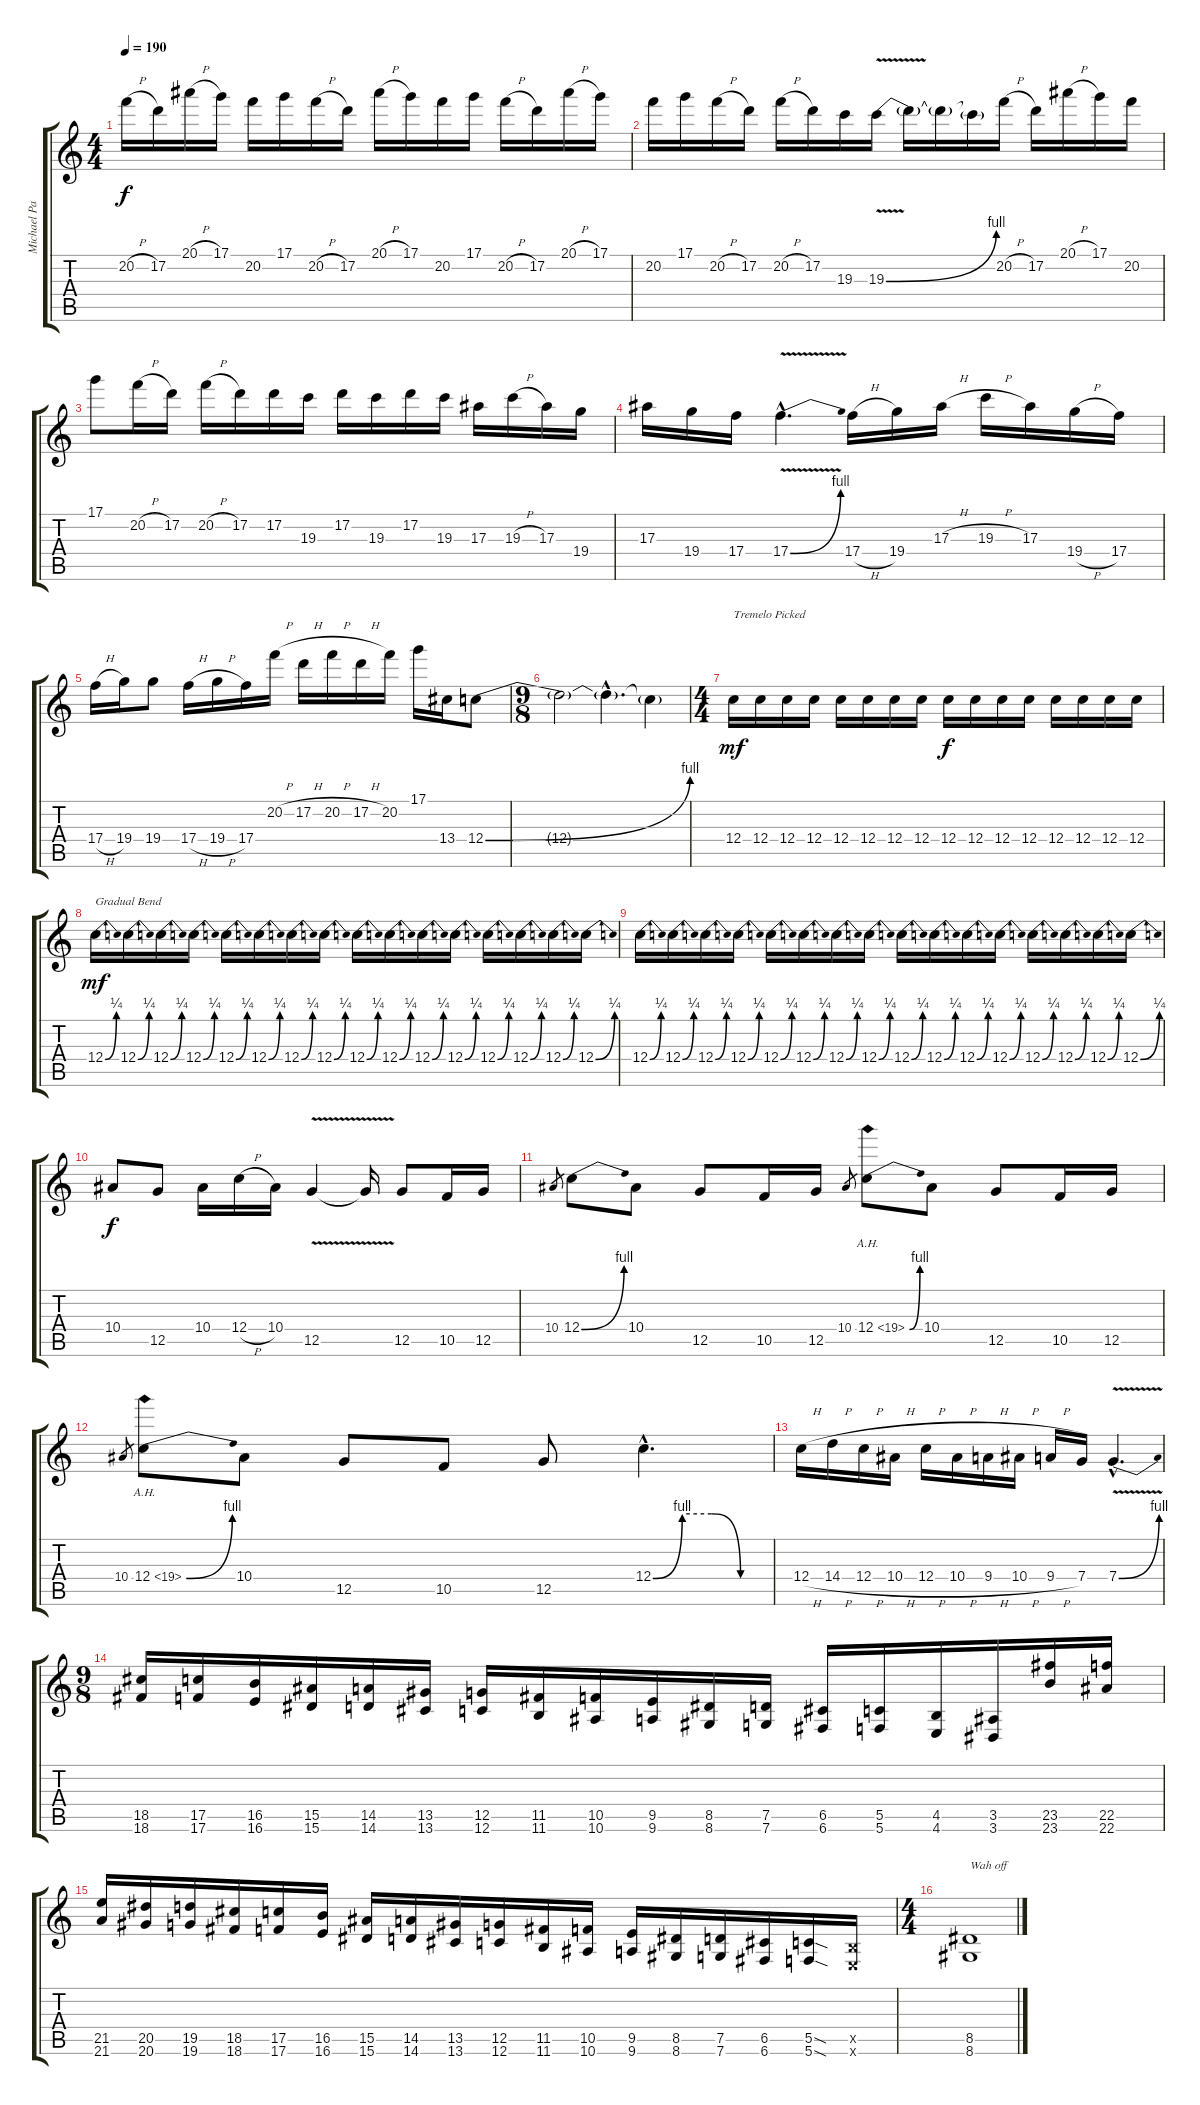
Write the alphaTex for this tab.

\track ("Michael Padget" "Michael Pa") {instrument distortionguitar}
\staff {score tabs}
\tuning (D4 A3 F3 C3 G2 C2) {hide}
\ts (4 4)
\tempo 190
\clef g2
\ks c
20.2{h}.16{dy f} 17.2.16 20.1{h}.16 17.1.16 20.2.16 17.1.16 20.2{h}.16 17.2.16 20.1{h}.16 17.1.16 20.2.16 17.1.16 20.2{h}.16 17.2.16 20.1{h}.16 17.1.16 |
20.2.16 17.1.16 20.2{h}.16 17.2.16 20.2{h}.16 17.2.16 19.3.16 19.3{be (bend 0 0 60 4) v}.16 19.3{t}.16 19.3{t}.16 19.3{t}.16 20.2{h}.16 17.2.16 20.1{h}.16 17.1.16 20.2.16 |
17.1.8 20.2{h}.16 17.2.16 20.2{h}.16 17.2.16 17.2.16 19.3.16 17.2.16 19.3.16 17.2.16 19.3.16 17.3.16 19.3{h}.16 17.3.16 19.4.16 |
17.3.16 19.4.16 17.4.16 17.4{be (bend 0 0 60 4) v hac}.4{d} 17.4{h}.16 19.4.16 17.3{h}.16 19.3{h}.16 17.3.16 19.4{h}.16 17.4.16 |
17.4{h}.16 19.4.16 19.4.8 17.4{h}.16 19.4{h}.16 17.4.16 20.2{h}.16 17.2{h}.16 20.2{h}.16 17.2{h}.16 20.2.16 17.1.16 13.4.16 12.4{be (bend 0 0 60 4)}.8 |
\ts (9 8)
12.4{t}.2 12.4{hac t}.4{d} 12.4{t}.4 |
\ts (4 4)
12.4.16{txt "Tremelo Picked" dy mf} 12.4.16 12.4.16 12.4.16 12.4.16 12.4.16 12.4.16 12.4.16 12.4.16{dy f} 12.4.16 12.4.16 12.4.16 12.4.16 12.4.16 12.4.16 12.4.16 |
12.4{be (bend 0 0 60 1)}.16{txt "Gradual Bend" dy mf} 12.4{be (bend 0 0 60 1)}.16 12.4{be (bend 0 0 60 1)}.16 12.4{be (bend 0 0 60 1)}.16 12.4{be (bend 0 0 60 1)}.16 12.4{be (bend 0 0 60 1)}.16 12.4{be (bend 0 0 60 1)}.16 12.4{be (bend 0 0 60 1)}.16 12.4{be (bend 0 0 60 1)}.16 12.4{be (bend 0 0 60 1)}.16 12.4{be (bend 0 0 60 1)}.16 12.4{be (bend 0 0 60 1)}.16 12.4{be (bend 0 0 60 1)}.16 12.4{be (bend 0 0 60 1)}.16 12.4{be (bend 0 0 60 1)}.16 12.4{be (bend 0 0 60 1)}.16 |
12.4{be (bend 0 0 60 1)}.16 12.4{be (bend 0 0 60 1)}.16 12.4{be (bend 0 0 60 1)}.16 12.4{be (bend 0 0 60 1)}.16 12.4{be (bend 0 0 60 1)}.16 12.4{be (bend 0 0 60 1)}.16 12.4{be (bend 0 0 60 1)}.16 12.4{be (bend 0 0 60 1)}.16 12.4{be (bend 0 0 60 1)}.16 12.4{be (bend 0 0 60 1)}.16 12.4{be (bend 0 0 60 1)}.16 12.4{be (bend 0 0 60 1)}.16 12.4{be (bend 0 0 60 1)}.16 12.4{be (bend 0 0 60 1)}.16 12.4{be (bend 0 0 60 1)}.16 12.4{be (bend 0 0 60 1)}.16 |
10.4.8{dy f} 12.5.8 10.4.16 12.4{h}.16 10.4.16 12.5{v}.4 12.5{t}.16 12.5.8 10.5.16 12.5.16 |
10.4.8{gr} 12.4{be (bend 0 0 60 4)}.8 10.4.8 12.5.8 10.5.16 12.5.16 10.4.8{gr} 12.4{be (bend 0 0 60 4) ah 7}.8 10.4.8 12.5.8 10.5.16 12.5.16 |
10.4.8{gr} 12.4{be (bend 0 0 60 4) ah 7}.8 10.4.8 12.5.8 10.5.8 12.5.8 12.4{be (custom 0 0 15 4 30 4 45 0 60 0) hac}.4{d} |
12.4{h}.16 14.4{h}.16 12.4{h}.16 10.4{h}.16 12.4{h}.16 10.4{h}.16 9.4{h}.16 10.4{h}.16 9.4{h}.16 7.4.16 7.4{be (bend 0 0 60 4) v hac}.4{d} |
\ts (9 8)
(18.5 18.6).16{instrument guitarfretnoise} (17.5 17.6).16 (16.5 16.6).16 (15.5 15.6).16 (14.5 14.6).16 (13.5 13.6).16 (12.5 12.6).16 (11.5 11.6).16 (10.5 10.6).16 (9.5 9.6).16 (8.5 8.6).16 (7.5 7.6).16 (6.5 6.6).16 (5.5 5.6).16 (4.5 4.6).16 (3.5 3.6).16 (23.5 23.6).16 (22.5 22.6).16 |
(21.5 21.6).16 (20.5 20.6).16 (19.5 19.6).16 (18.5 18.6).16 (17.5 17.6).16 (16.5 16.6).16 (15.5 15.6).16 (14.5 14.6).16 (13.5 13.6).16 (12.5 12.6).16 (11.5 11.6).16 (10.5 10.6).16 (9.5 9.6).16 (8.5 8.6).16 (7.5 7.6).16 (6.5 6.6).16 (5.5{sod} 5.6{sod}).16 (4.5{x} 4.6{x}).16 |
\ts (4 4)
(8.5 8.6).1{txt "Wah off" volume 12 instrument distortionguitar}
